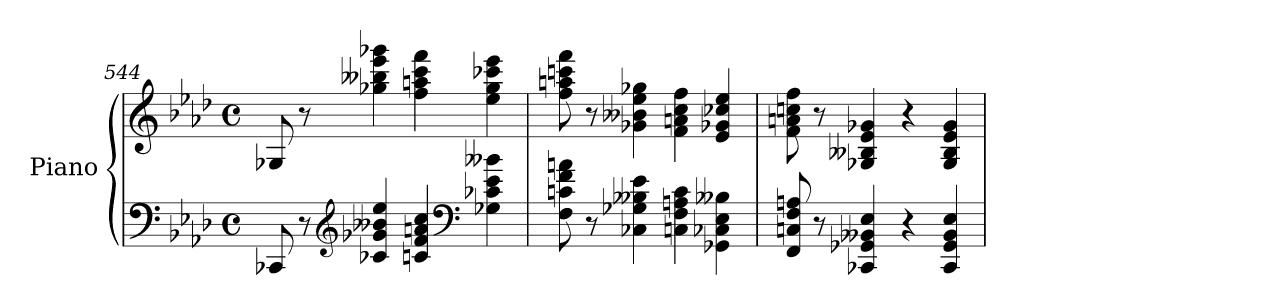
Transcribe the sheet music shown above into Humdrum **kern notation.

**kern	**kern
*part1	*part1
*staff2	*staff1
*I"Piano	*
*I'Pno.	*
!!LO:LB:g=z
*clefF4	*clefG2
*k[b-e-a-d-]	*k[b-e-a-d-]
*M4/4	*M4/4
*met(c)	*met(c)
=544	=544
8CC-X/	8G-X/
8r	8r
*clefG2	*
4c-X/ 4g-X/ 4b--X/ 4ee-/	4gg-X\ 4bb--X\ 4eee-\ 4ggg-X\
4cn/ 4f/ 4an/ 4cc/	4ff\ 4aan\ 4ccc\ 4fff\
*clefF4	*
4G-X\ 4c-X\ 4e-\ 4b--X\	4ee-\ 4gg-\ 4ccc-X\ 4eee-\
=545	=545
8F\ 8cn\ 8f\ 8an\	8ff\ 8aan\ 8cccn\ 8fff\
8r	8r
4C-X\ 4G-X\ 4B--X\ 4e-\	4g-X\ 4b--X\ 4ee-\ 4gg-X\
4Cn\ 4F\ 4An\ 4c\	4f\ 4an\ 4cc\ 4ff\
4GG-X\ 4C-X\ 4E-\ 4B--X\	4e-/ 4g-X/ 4cc-X/ 4ee-/
=546	=546
8FF/ 8Cn/ 8F/ 8An/	8f\ 8an\ 8ccn\ 8ff\
8r	8r
*	*MM128
4CC-X/ 4GG-X/ 4BB--X/ 4E-/	4G-X/ 4B--X/ 4e-/ 4g-X/
4r	4r
4CC-/ 4GG-/ 4BB--/ 4E-/	4G-/ 4B--/ 4e-/ 4g-/
=	=
*-	*-
